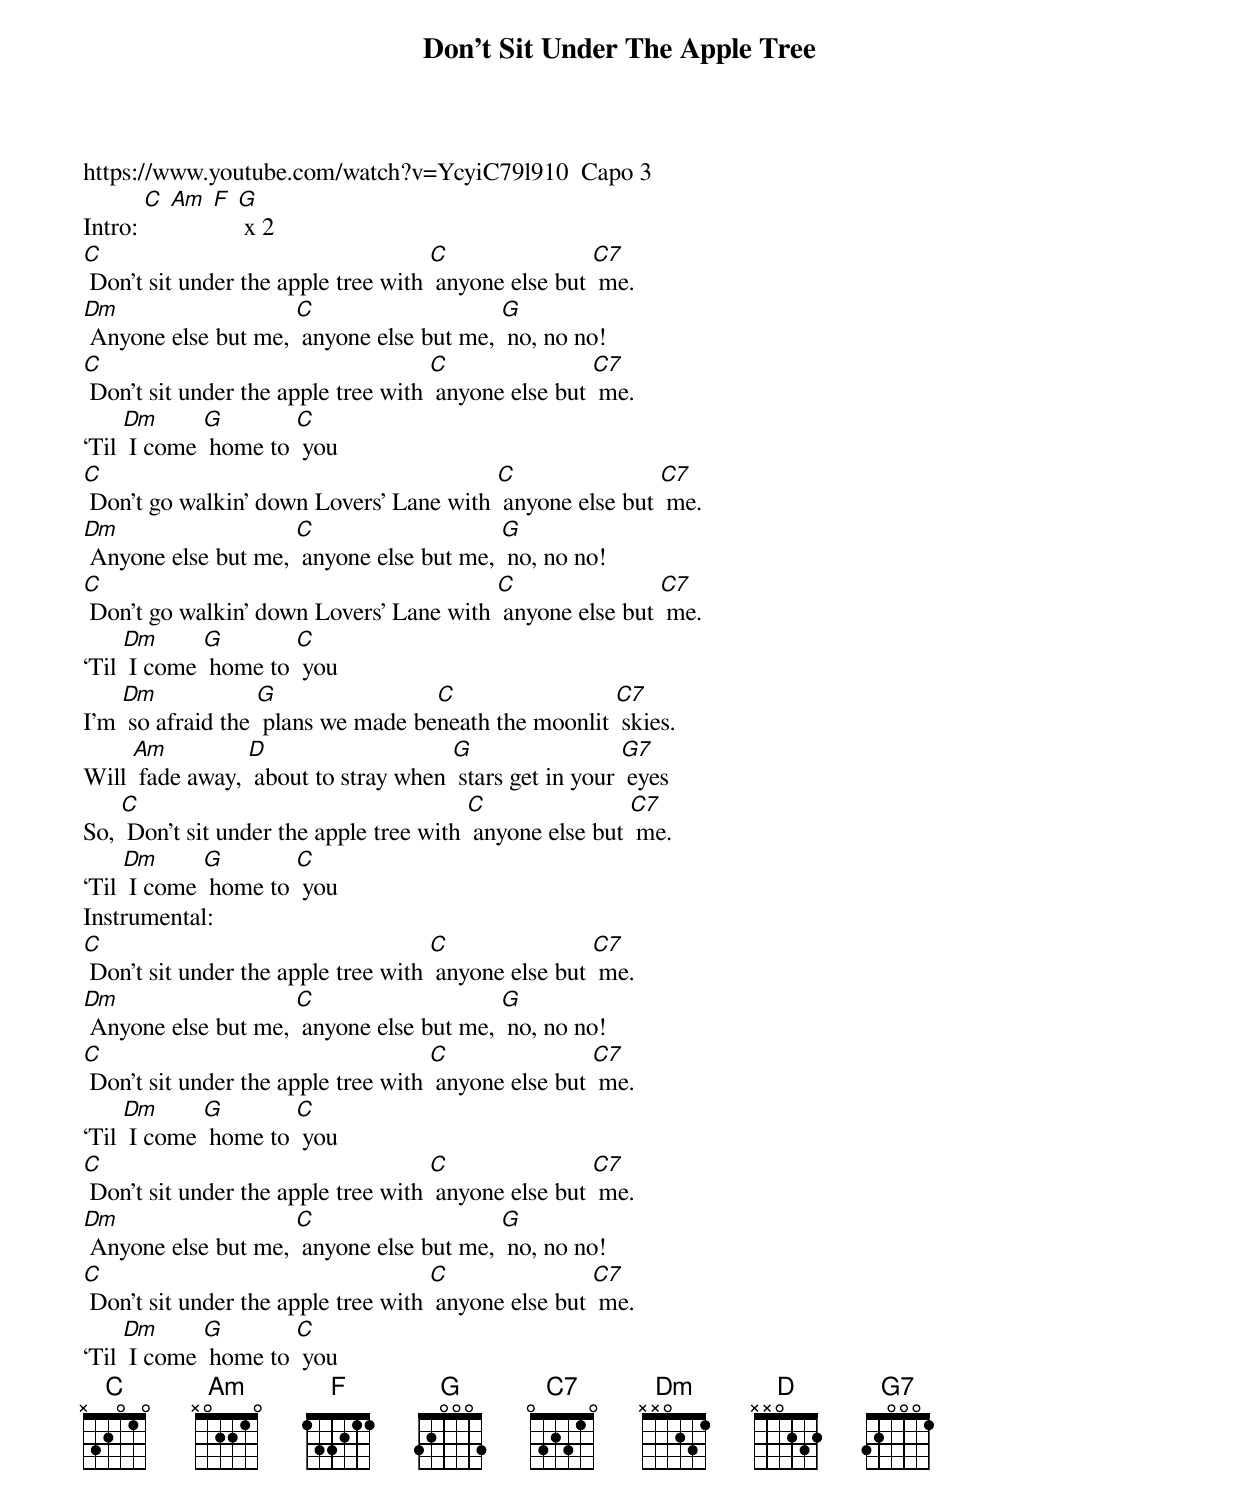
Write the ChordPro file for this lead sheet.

{t: Don't Sit Under The Apple Tree }
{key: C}
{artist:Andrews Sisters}
https://www.youtube.com/watch?v=YcyiC79l910  Capo 3
{c: }
Intro: [C] [Am] [F] [G] x 2
[C] Don’t sit under the apple tree with [C] anyone else but [C7] me.
[Dm] Anyone else but me, [C] anyone else but me, [G] no, no no!
[C] Don’t sit under the apple tree with [C] anyone else but [C7] me.
‘Til [Dm] I come [G] home to [C] you
{c: }
[C] Don’t go walkin’ down Lovers’ Lane with [C] anyone else but [C7] me.
[Dm] Anyone else but me, [C] anyone else but me, [G] no, no no!
[C] Don’t go walkin’ down Lovers’ Lane with [C] anyone else but [C7] me.
‘Til [Dm] I come [G] home to [C] you
{c: }
I'm [Dm] so afraid the [G] plans we made be[C]neath the moonlit [C7] skies.
Will [Am] fade away, [D] about to stray when [G] stars get in your [G7] eyes
So, [C] Don’t sit under the apple tree with [C] anyone else but [C7] me.
‘Til [Dm] I come [G] home to [C] you
{c: }
Instrumental:
[C] Don’t sit under the apple tree with [C] anyone else but [C7] me.
[Dm] Anyone else but me, [C] anyone else but me, [G] no, no no!
[C] Don’t sit under the apple tree with [C] anyone else but [C7] me.
‘Til [Dm] I come [G] home to [C] you
{c: }
[C] Don’t sit under the apple tree with [C] anyone else but [C7] me.
[Dm] Anyone else but me, [C] anyone else but me, [G] no, no no!
[C] Don’t sit under the apple tree with [C] anyone else but [C7] me.
‘Til [Dm] I come [G] home to [C] you
{c: }
